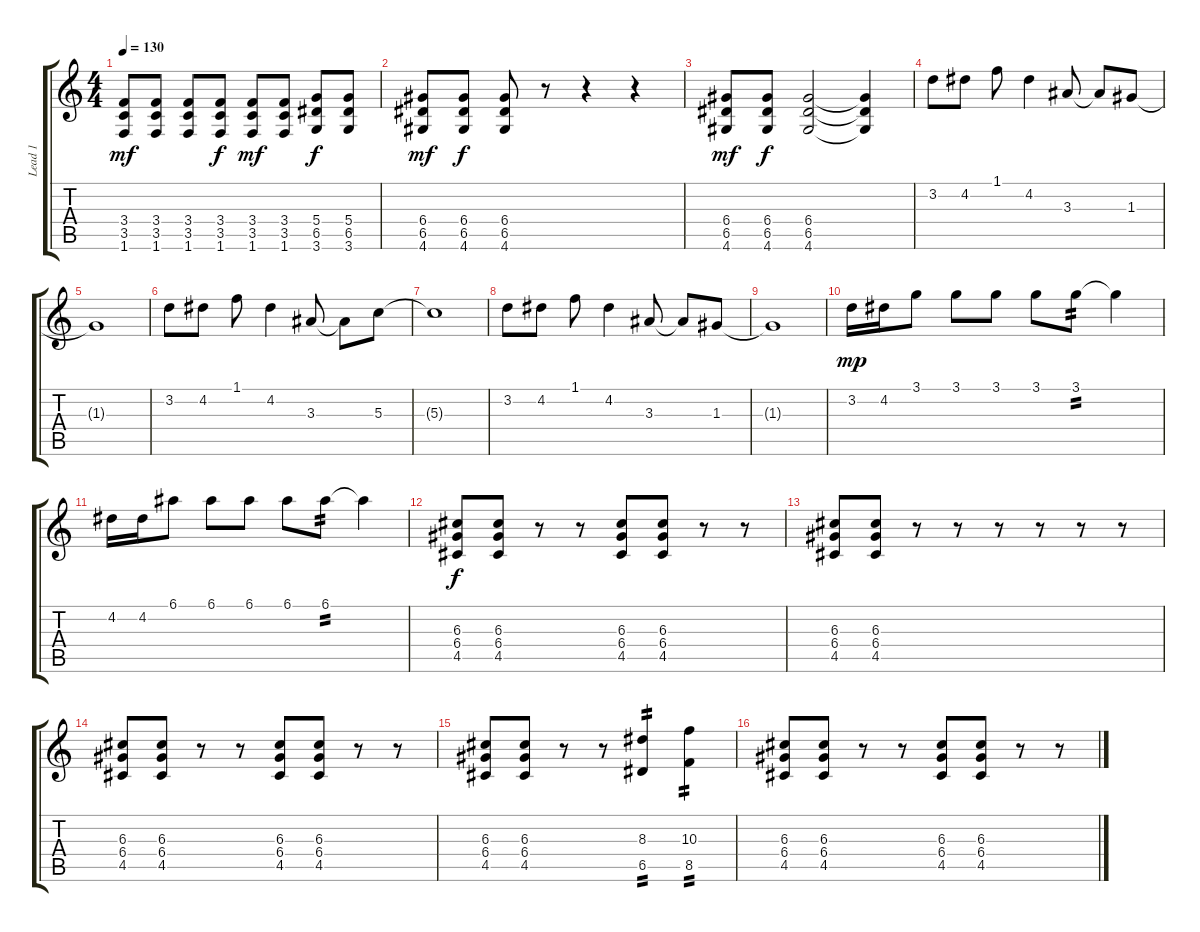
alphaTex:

\track ("Lead 1" "Lead 1") {instrument distortionguitar}
\staff {score tabs}
\tuning (E4 B3 G3 D3 A2 E2) {hide}
\ts (4 4)
\tempo 130
\clef g2
\ks c
(3.4 3.5 1.6).8{dy mf} (3.4 3.5 1.6).8 (3.4 3.5 1.6).8 (3.4 3.5 1.6).8{dy f} (3.4 3.5 1.6).8{dy mf} (3.4 3.5 1.6).8 (5.4 6.5 3.6).8{dy f} (5.4 6.5 3.6).8 |
(6.4 6.5 4.6).8{dy mf} (6.4 6.5 4.6).8{dy f} (6.4 6.5 4.6).8 r.8 r.4 r.4 |
(6.4 6.5 4.6).8{dy mf} (6.4 6.5 4.6).8{dy f} (6.4 6.5 4.6).2 (6.4{t} 6.5{t} 4.6{t}).4 |
3.2.8 4.2.8 1.1.8 4.2.4 3.3.8 3.3{t}.8 1.3.8 |
1.3{t}.1 |
3.2.8 4.2.8 1.1.8 4.2.4 3.3.8 3.3{t}.8 5.3.8 |
5.3{t}.1 |
3.2.8 4.2.8 1.1.8 4.2.4 3.3.8 3.3{t}.8 1.3.8 |
1.3{t}.1 |
3.2.16{dy mp} 4.2.16 3.1.8 3.1.8 3.1.8 3.1.8 3.1.8{tp 2} 3.1{t}.4 |
4.2.16 4.2.16 6.1.8 6.1.8 6.1.8 6.1.8 6.1.8{tp 2} 6.1{t}.4 |
(6.3 6.4 4.5).8{dy f} (6.3 6.4 4.5).8 r.8 r.8 (6.3 6.4 4.5).8 (6.3 6.4 4.5).8 r.8 r.8 |
(6.3 6.4 4.5).8 (6.3 6.4 4.5).8 r.8 r.8 r.8 r.8 r.8 r.8 |
(6.3 6.4 4.5).8 (6.3 6.4 4.5).8 r.8 r.8 (6.3 6.4 4.5).8 (6.3 6.4 4.5).8 r.8 r.8 |
(6.3 6.4 4.5).8 (6.3 6.4 4.5).8 r.8 r.8 (8.3 6.5).4{tp 2} (10.3 8.5).4{tp 2} |
(6.3 6.4 4.5).8 (6.3 6.4 4.5).8 r.8 r.8 (6.3 6.4 4.5).8 (6.3 6.4 4.5).8 r.8 r.8
